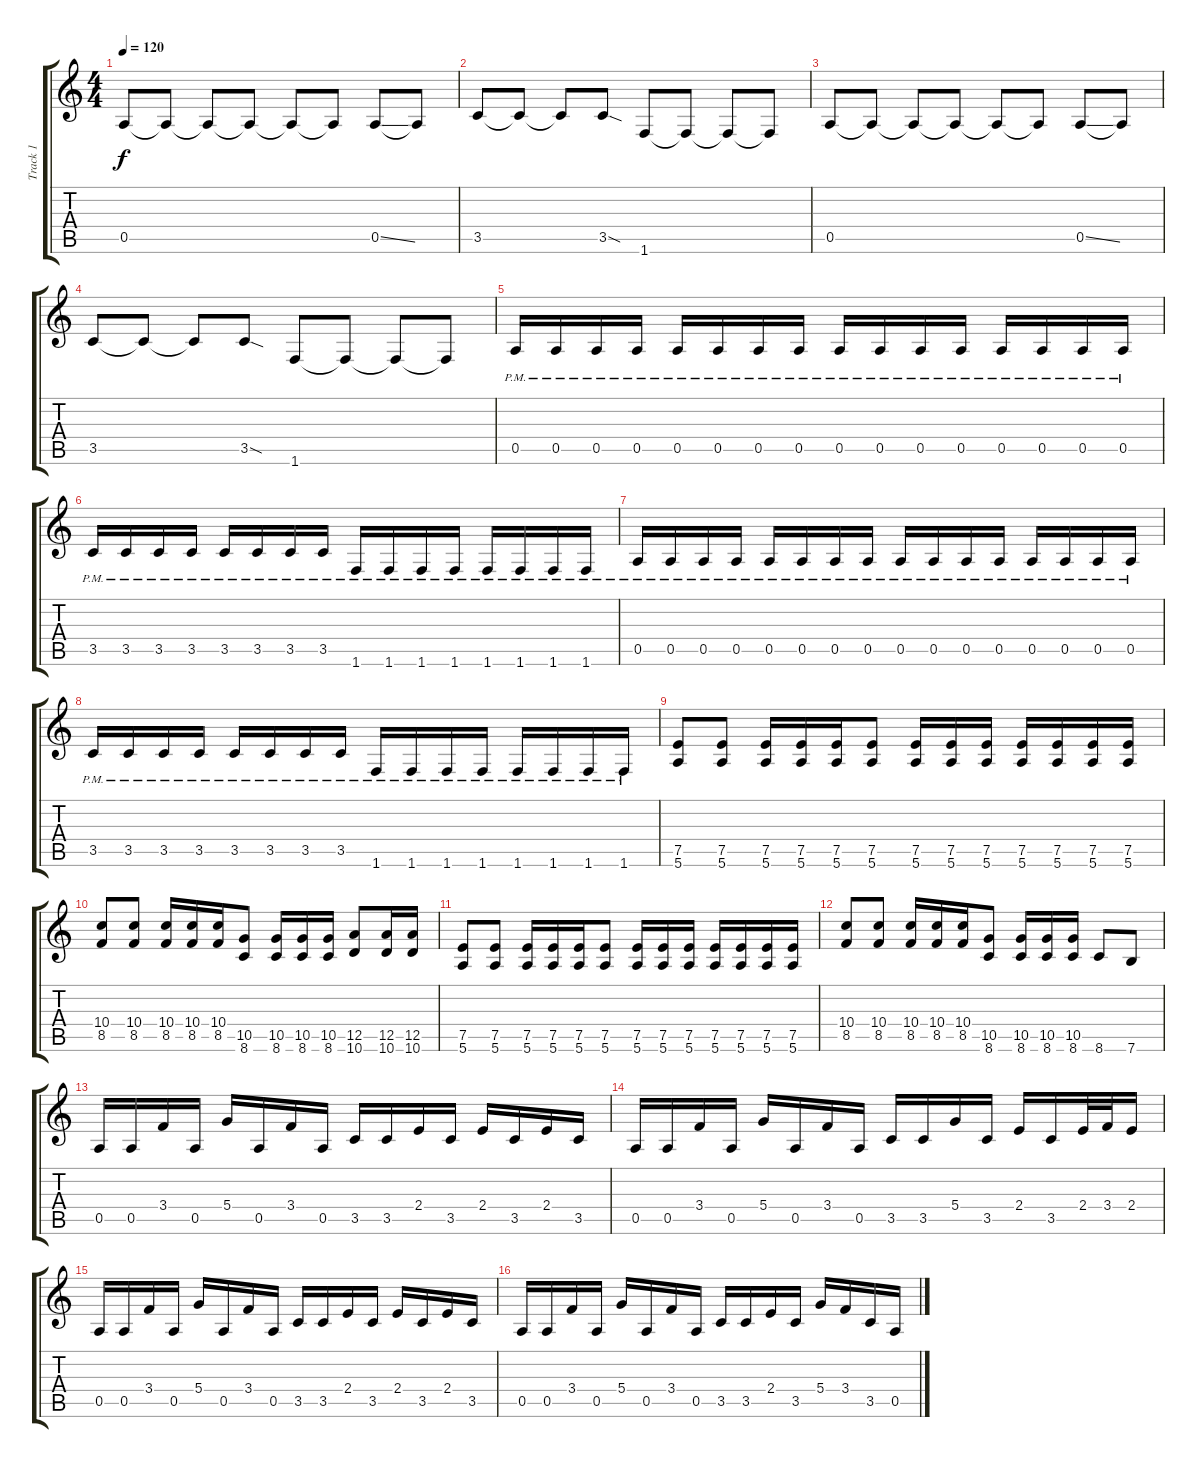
\track ("Track 1" "Track 1") {instrument distortionguitar}
\staff {score tabs}
\tuning (E4 B3 G3 D3 A2 E2) {hide}
\ts (4 4)
\tempo 120
\clef g2
\ks c
0.5.8{dy f} 0.5{t}.8 0.5{t}.8 0.5{t}.8 0.5{t}.8 0.5{t}.8 0.5{ss}.8 0.5{t}.8 |
3.5.8 3.5{t}.8 3.5{t}.8 3.5{sod}.8 1.6.8 1.6{t}.8 1.6{t}.8 1.6{t}.8 |
0.5.8 0.5{t}.8 0.5{t}.8 0.5{t}.8 0.5{t}.8 0.5{t}.8 0.5{ss}.8 0.5{t}.8 |
3.5.8 3.5{t}.8 3.5{t}.8 3.5{sod}.8 1.6.8 1.6{t}.8 1.6{t}.8 1.6{t}.8 |
0.5{pm}.16 0.5{pm}.16 0.5{pm}.16 0.5{pm}.16 0.5{pm}.16 0.5{pm}.16 0.5{pm}.16 0.5{pm}.16 0.5{pm}.16 0.5{pm}.16 0.5{pm}.16 0.5{pm}.16 0.5{pm}.16 0.5{pm}.16 0.5{pm}.16 0.5{pm}.16 |
3.5{pm}.16 3.5{pm}.16 3.5{pm}.16 3.5{pm}.16 3.5{pm}.16 3.5{pm}.16 3.5{pm}.16 3.5{pm}.16 1.6{pm}.16 1.6{pm}.16 1.6{pm}.16 1.6{pm}.16 1.6{pm}.16 1.6{pm}.16 1.6{pm}.16 1.6{pm}.16 |
0.5{pm}.16 0.5{pm}.16 0.5{pm}.16 0.5{pm}.16 0.5{pm}.16 0.5{pm}.16 0.5{pm}.16 0.5{pm}.16 0.5{pm}.16 0.5{pm}.16 0.5{pm}.16 0.5{pm}.16 0.5{pm}.16 0.5{pm}.16 0.5{pm}.16 0.5{pm}.16 |
3.5{pm}.16 3.5{pm}.16 3.5{pm}.16 3.5{pm}.16 3.5{pm}.16 3.5{pm}.16 3.5{pm}.16 3.5{pm}.16 1.6{pm}.16 1.6{pm}.16 1.6{pm}.16 1.6{pm}.16 1.6{pm}.16 1.6{pm}.16 1.6{pm}.16 1.6{pm}.16 |
(7.5 5.6).8 (7.5 5.6).8 (7.5 5.6).16 (7.5 5.6).16 (7.5 5.6).16 (7.5 5.6).8 (7.5 5.6).16 (7.5 5.6).16 (7.5 5.6).16 (7.5 5.6).16 (7.5 5.6).16 (7.5 5.6).16 (7.5 5.6).16 |
(10.4 8.5).8 (10.4 8.5).8 (10.4 8.5).16 (10.4 8.5).16 (10.4 8.5).16 (10.5 8.6).8 (10.5 8.6).16 (10.5 8.6).16 (10.5 8.6).16 (12.5 10.6).8 (12.5 10.6).16 (12.5 10.6).16 |
(7.5 5.6).8 (7.5 5.6).8 (7.5 5.6).16 (7.5 5.6).16 (7.5 5.6).16 (7.5 5.6).8 (7.5 5.6).16 (7.5 5.6).16 (7.5 5.6).16 (7.5 5.6).16 (7.5 5.6).16 (7.5 5.6).16 (7.5 5.6).16 |
(10.4 8.5).8 (10.4 8.5).8 (10.4 8.5).16 (10.4 8.5).16 (10.4 8.5).16 (10.5 8.6).8 (10.5 8.6).16 (10.5 8.6).16 (10.5 8.6).16 8.6.8 7.6.8 |
0.5.16 0.5.16 3.4.16 0.5.16 5.4.16 0.5.16 3.4.16 0.5.16 3.5.16 3.5.16 2.4.16 3.5.16 2.4.16 3.5.16 2.4.16 3.5.16 |
0.5.16 0.5.16 3.4.16 0.5.16 5.4.16 0.5.16 3.4.16 0.5.16 3.5.16 3.5.16 5.4.16 3.5.16 2.4.16 3.5.16 2.4.32 3.4.32 2.4.16 |
0.5.16 0.5.16 3.4.16 0.5.16 5.4.16 0.5.16 3.4.16 0.5.16 3.5.16 3.5.16 2.4.16 3.5.16 2.4.16 3.5.16 2.4.16 3.5.16 |
0.5.16 0.5.16 3.4.16 0.5.16 5.4.16 0.5.16 3.4.16 0.5.16 3.5.16 3.5.16 2.4.16 3.5.16 5.4.16 3.4.16 3.5.16 0.5.16
